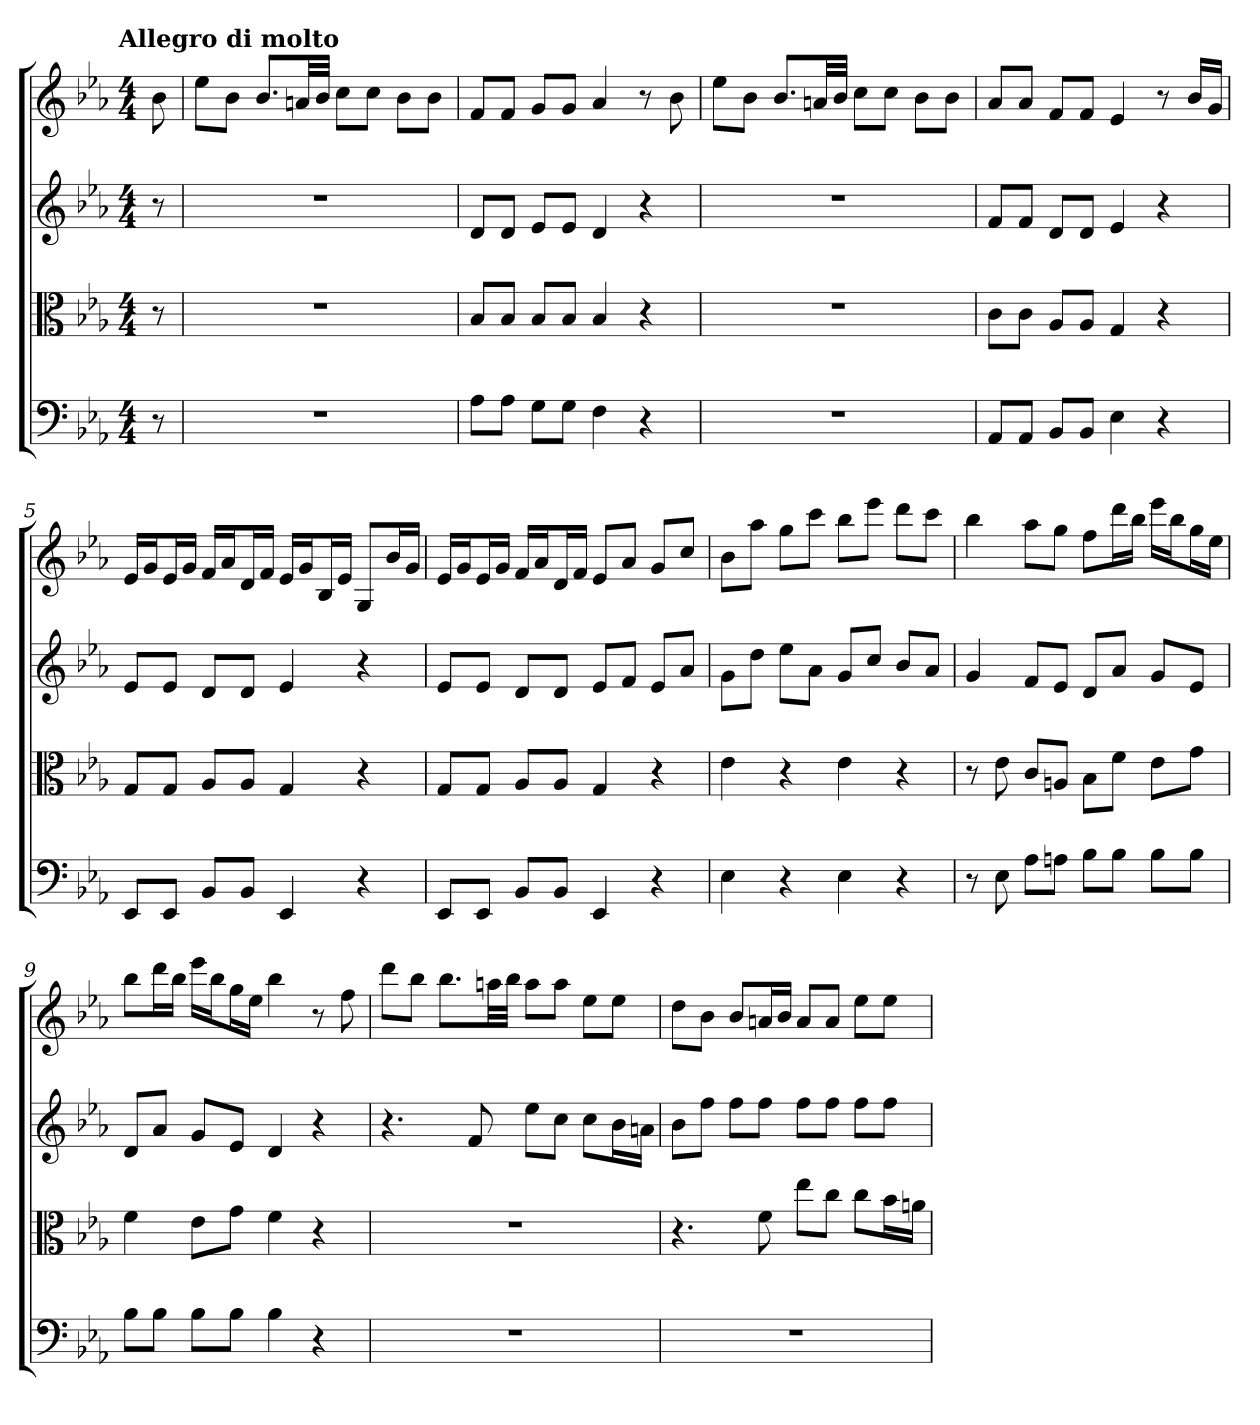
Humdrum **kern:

**kern	**kern	**kern	**kern
*part4	*part3	*part2	*part1
*staff4	*staff3	*staff2	*staff1
*clefF4	*clefC3	*	*
*k[b-e-a-]	*k[b-e-a-]	*k[b-e-a-]	*k[b-e-a-]
*E-:	*E-:	*E-:	*E-:
!!LO:TX:omd:t=Allegro di molto
*M4/4	*M4/4	*M4/4	*M4/4
*MM132	*MM132	*MM132	*MM132
=	=	=	=
8r	8r	8r	8b-
=1	=1	=1	=1
1r	1r	1r	8ee-L
.	.	.	8b-J
.	.	.	8.b-L
.	.	.	32anLL
.	.	.	32b-JJJ
.	.	.	8ccL
.	.	.	8ccJ
.	.	.	8b-L
.	.	.	8b-J
=2	=2	=2	=2
8A-\L	8B-/L	8dL	8fL
8A-\J	8B-/J	8dJ	8fJ
8G\L	8B-/L	8e-L	8gL
8G\J	8B-/J	8e-J	8gJ
4F	4B-	4d	4a-
4r	4r	4r	8r
.	.	.	8b-
=3	=3	=3	=3
1r	1r	1r	8ee-L
.	.	.	8b-J
.	.	.	8.b-L
.	.	.	32anLL
.	.	.	32b-JJJ
.	.	.	8ccL
.	.	.	8ccJ
.	.	.	8b-L
.	.	.	8b-J
=4	=4	=4	=4
8AA-/L	8c\L	8fL	8a-L
8AA-/J	8c\J	8fJ	8a-J
8BB-/L	8A-/L	8dL	8fL
8BB-/J	8A-/J	8dJ	8fJ
4E-	4G	4e-	4e-
4r	4r	4r	8r
.	.	.	16b-LL
.	.	.	16gJJ
=5	=5	=5	=5
8EE-/L	8G/L	8e-L	16e-LL
.	.	.	16gJ
8EE-/J	8G/J	8e-J	16e-L
.	.	.	16gJJ
8BB-/L	8A-/L	8dL	16fLL
.	.	.	16a-J
8BB-/J	8A-/J	8dJ	16dL
.	.	.	16fJJ
4EE-	4G	4e-	16e-LL
.	.	.	16gJ
.	.	.	16B-L
.	.	.	16e-JJ
4r	4r	4r	8GL
.	.	.	16b-L
.	.	.	16gJJ
=6	=6	=6	=6
8EE-/L	8G/L	8e-L	16e-LL
.	.	.	16gJ
8EE-/J	8G/J	8e-J	16e-L
.	.	.	16gJJ
8BB-/L	8A-/L	8dL	16fLL
.	.	.	16a-J
8BB-/J	8A-/J	8dJ	16dL
.	.	.	16fJJ
4EE-	4G	8e-L	8e-L
.	.	8fJ	8a-J
4r	4r	8e-L	8gL
.	.	8a-J	8ccJ
=7	=7	=7	=7
4E-	4e-	8gL	8b-L
.	.	8ddJ	8aa-J
4r	4r	8ee-L	8ggL
.	.	8a-J	8cccJ
4E-	4e-	8gL	8bb-L
.	.	8ccJ	8eee-J
4r	4r	8b-L	8dddL
.	.	8a-J	8cccJ
=8	=8	=8	=8
8r	8r	4g	4bb-
8E-	8e-	.	.
8A-\L	8c/L	8fL	8aa-L
8An\J	8An/J	8e-J	8ggJ
8B-\L	8B-\L	8dL	8ffL
8B-\J	8f\J	8a-J	16dddL
.	.	.	16bb-JJ
8B-\L	8e-\L	8gL	16eee-LL
.	.	.	16bb-J
8B-\J	8g\J	8e-J	16ggL
.	.	.	16ee-JJ
=9	=9	=9	=9
8B-\L	4f	8dL	8bb-L
8B-\J	.	8a-J	16dddL
.	.	.	16bb-JJ
8B-\L	8e-\L	8gL	16eee-LL
.	.	.	16bb-J
8B-\J	8g\J	8e-J	16ggL
.	.	.	16ee-JJ
4B-	4f	4d	4bb-
4r	4r	4r	8r
.	.	.	8ff
=10	=10	=10	=10
1r	1r	4.r	8dddL
.	.	.	8bb-J
.	.	.	8.bb-L
.	.	8f	.
.	.	.	32aanLL
.	.	.	32bb-JJJ
.	.	8ee-L	8aaL
.	.	8ccJ	8aaJ
.	.	8ccL	8ee-L
.	.	16b-L	8ee-J
.	.	16anJJ	.
=11	=11	=11	=11
1r	4.r	8b-L	8ddL
.	.	8ffJ	8b-J
.	.	8ffL	8b-L
.	8f	8ffJ	16anL
.	.	.	16b-JJ
.	8ee-\L	8ffL	8aL
.	8cc\J	8ffJ	8aJ
.	8cc\L	8ffL	8ee-L
.	16b-\L	8ffJ	8ee-J
.	16an\JJ	.	.
=	=	=	=
*-	*-	*-	*-
